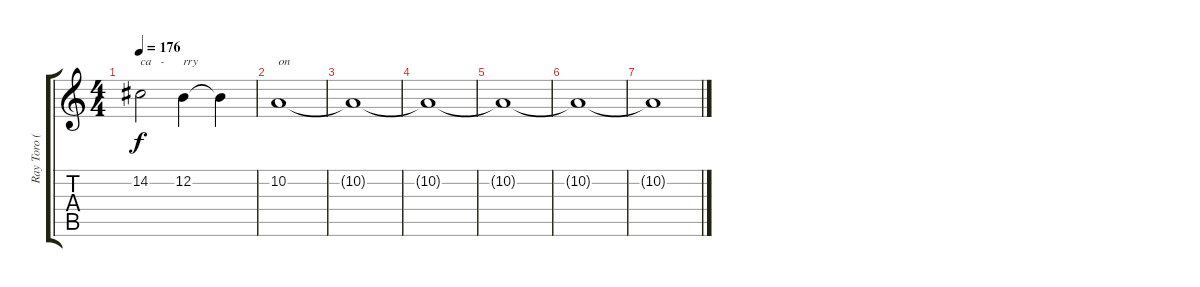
\track ("Ray Toro (backup vocals)" "Ray Toro (") {instrument clarinet}
\staff {score tabs}
\tuning (E4 B3 G3 D3 A2 E2) {hide}
\ts (4 4)
\tempo 176
\clef g2
\ks c
14.2.2{txt "ca   -" dy f} 12.2.4{txt "rry"} 12.2{t}.4 |
10.2.1{txt "on" volume 5} |
10.2{t}.1 |
10.2{t}.1 |
10.2{t}.1 |
10.2{t}.1 |
10.2{t}.1
